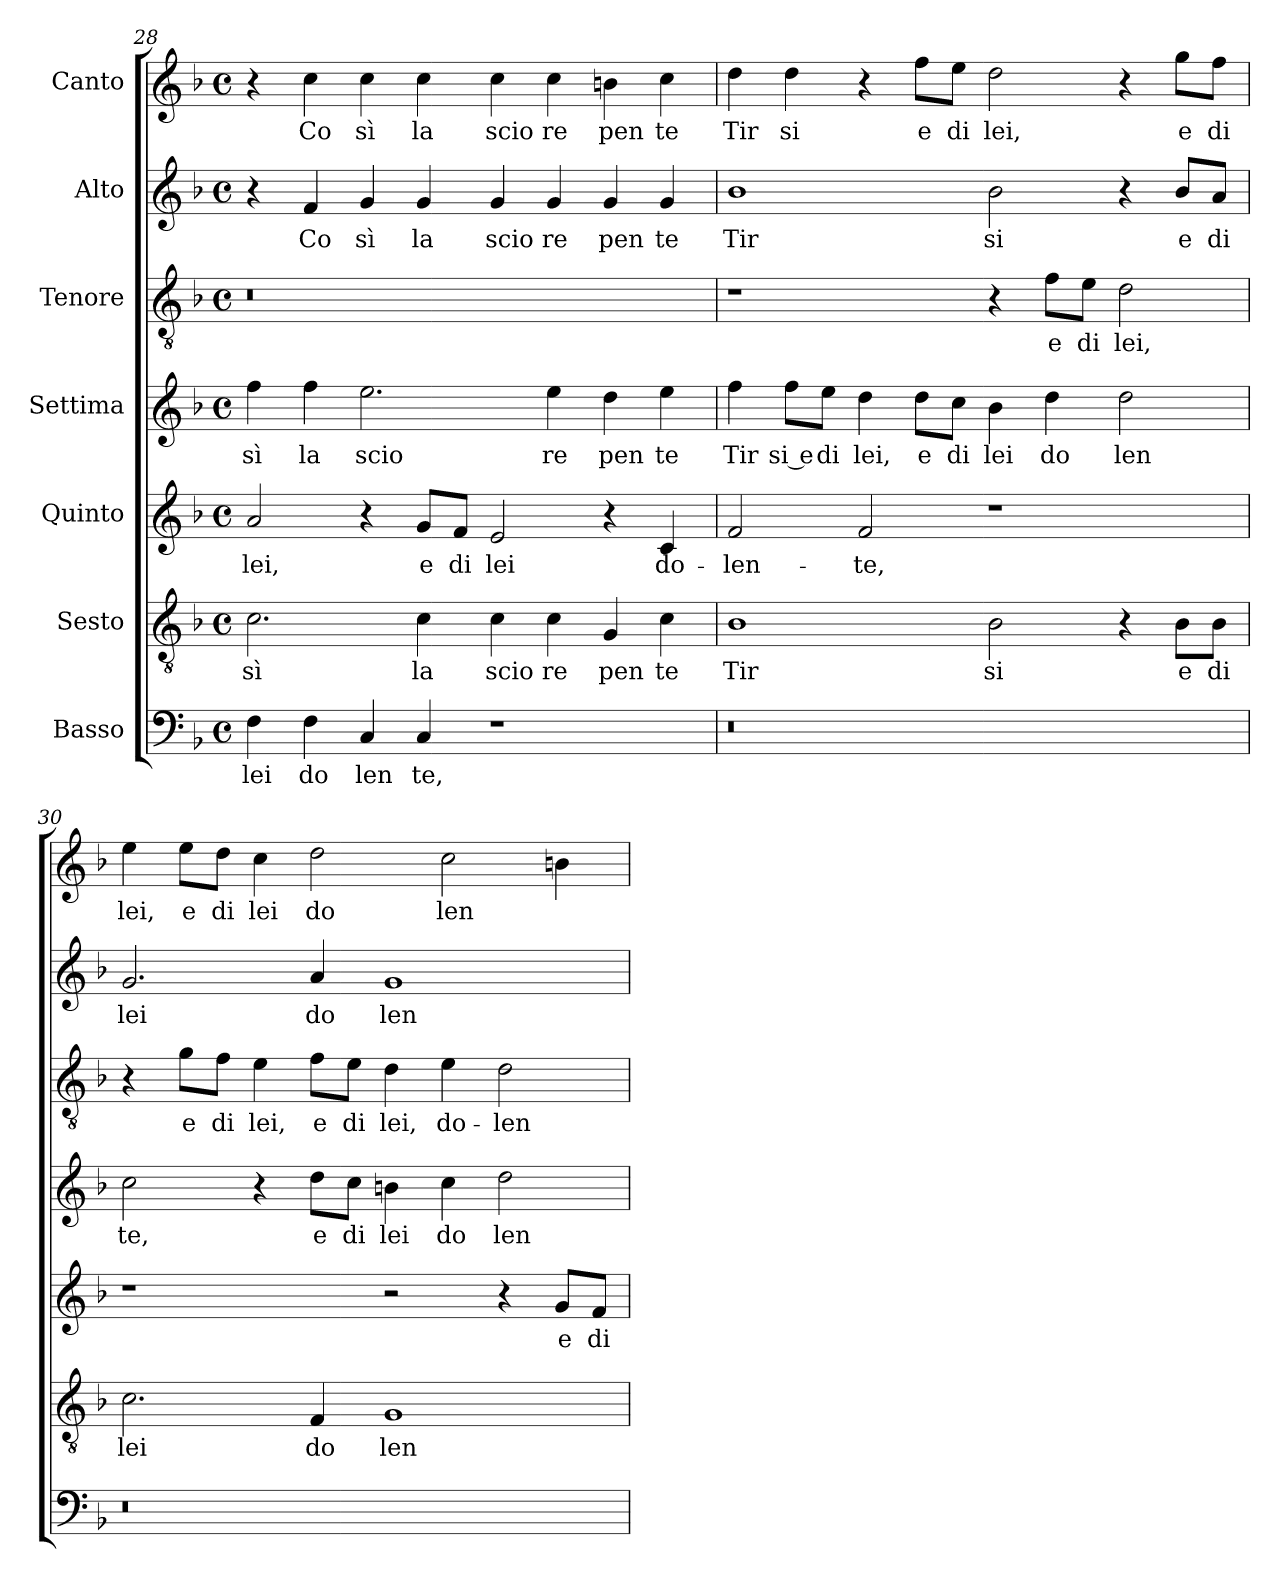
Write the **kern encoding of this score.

**kern	**text	**kern	**text	**kern	**text	**kern	**text	**kern	**text	**kern	**text	**kern	**text
*part7	*part7	*part6	*part6	*part5	*part5	*part4	*part4	*part3	*part3	*part2	*part2	*part1	*part1
*staff7	*staff7	*staff6	*staff6	*staff5	*staff5	*staff4	*staff4	*staff3	*staff3	*staff2	*staff2	*staff1	*staff1
*I"Basso	*	*I"Sesto	*	*I"Quinto	*	*I"Settima	*	*I"Tenore	*	*I"Alto	*	*I"Canto	*
!!LO:LB:g=z
*clefF4	*	*clefGv2	*	*clefG2	*	*clefG2	*	*clefGv2	*	*clefG2	*	*clefG2	*
*k[b-]	*	*k[b-]	*	*k[b-]	*	*k[b-]	*	*k[b-]	*	*k[b-]	*	*k[b-]	*
*F:	*	*F:	*	*F:	*	*F:	*	*F:	*	*F:	*	*F:	*
*M4/4	*	*M4/4	*	*M4/4	*	*M4/4	*	*M4/4	*	*M4/4	*	*M4/4	*
*met(c)	*	*met(c)	*	*met(c)	*	*met(c)	*	*met(c)	*	*met(c)	*	*met(c)	*
=28	=28	=28	=28	=28	=28	=28	=28	=28	=28	=28	=28	=28	=28
!	!LO:LY:b:cj	!	!LO:LY:b:cj	!	!LO:LY:b:cj	!	!LO:LY:b:cj	!	!	!	!	!	!
4F\	lei	2.c\	-sì	2a/	lei,	4ff\	sì	0r	.	4r	.	4r	.
!	!LO:LY:b:cj	!	!	!	!	!	!LO:LY:b:cj	!	!	!	!LO:LY:b:cj	!	!LO:LY:b:cj
4F\	do	.	.	.	.	4ff\	la	.	.	4f/	Co	4cc\	Co
!	!LO:LY:b:cj	!	!	!	!	!	!LO:LY:b:cj	!	!	!	!LO:LY:b:cj	!	!LO:LY:b:cj
4C/	len	.	.	4r	.	2.ee\	scio	.	.	4g/	sì	4cc\	sì
!	!LO:LY:b:cj	!	!LO:LY:b:cj	!	!LO:LY:b:cj	!	!	!	!	!	!LO:LY:b:cj	!	!LO:LY:b:cj
4C/	te,	4c\	la	8g/L	e	.	.	.	.	4g/	la	4cc\	la
!	!	!	!	!	!LO:LY:b:cj	!	!	!	!	!	!	!	!
.	.	.	.	8f/J	di	.	.	.	.	.	.	.	.
!	!	!	!LO:LY:b:cj	!	!LO:LY:b:cj	!	!	!	!	!	!LO:LY:b:cj	!	!LO:LY:b:cj
1r	.	4c\	scio	2e/	lei	.	.	.	.	4g/	scio	4cc\	scio
!	!	!	!LO:LY:b:cj	!	!	!	!LO:LY:b:cj	!	!	!	!LO:LY:b:cj	!	!LO:LY:b:cj
.	.	4c\	re	.	.	4ee\	re	.	.	4g/	re	4cc\	re
!	!	!	!LO:LY:b:cj	!	!	!	!LO:LY:b:cj	!	!	!	!LO:LY:b:cj	!	!LO:LY:b:cj
.	.	4G/	pen	4r	.	4dd\	pen	.	.	4g/	pen	4bn\	pen
!	!	!	!LO:LY:b:cj	!	!LO:LY:b:cj	!	!LO:LY:b:cj	!	!	!	!LO:LY:b:cj	!	!LO:LY:b:cj
.	.	4c\	te	4c/	do-	4ee\	te	.	.	4g/	te	4cc\	te
=29	=29	=29	=29	=29	=29	=29	=29	=29	=29	=29	=29	=29	=29
!	!	!	!LO:LY:b:cj	!	!LO:LY:b:cj	!	!LO:LY:b:cj	!	!	!	!LO:LY:b:cj	!	!LO:LY:b:cj
0r	.	1B-	Tir	2f/	-len-	4ff\	Tir	1r	.	1b-	Tir	4dd\	Tir
!	!	!	!	!	!	!	!LO:LY:b:rj	!	!	!	!	!	!LO:LY:b:cj
.	.	.	.	.	.	8ff\L	si e	.	.	.	.	4dd\	si
!	!	!	!	!	!	!	!LO:LY:b:cj	!	!	!	!	!	!
.	.	.	.	.	.	8ee\J	di	.	.	.	.	.	.
!	!	!	!	!	!LO:LY:b:cj	!	!LO:LY:b:cj	!	!	!	!	!	!
.	.	.	.	2f/	-te,	4dd\	lei,	.	.	.	.	4r	.
!	!	!	!	!	!	!	!LO:LY:b:cj	!	!	!	!	!	!LO:LY:b:cj
.	.	.	.	.	.	8dd\L	e	.	.	.	.	8ff\L	e
!	!	!	!	!	!	!	!LO:LY:b:cj	!	!	!	!	!	!LO:LY:b:cj
.	.	.	.	.	.	8cc\J	di	.	.	.	.	8ee\J	di
!	!	!	!LO:LY:b:cj	!	!	!	!LO:LY:b:cj	!	!	!	!LO:LY:b:cj	!	!LO:LY:b:cj
.	.	2B-\	si	1r	.	4b-\	lei	4r	.	2b-\	si	2dd\	lei,
!	!	!	!	!	!	!	!LO:LY:b:cj	!	!LO:LY:b:cj	!	!	!	!
.	.	.	.	.	.	4dd\	do	8f\L	e	.	.	.	.
!	!	!	!	!	!	!	!	!	!LO:LY:b:cj	!	!	!	!
.	.	.	.	.	.	.	.	8e\J	di	.	.	.	.
!	!	!	!	!	!	!	!LO:LY:b:cj	!	!LO:LY:b:cj	!	!	!	!
.	.	4r	.	.	.	2dd\	len	2d\	lei,	4r	.	4r	.
!	!	!	!LO:LY:b:cj	!	!	!	!	!	!	!	!LO:LY:b:cj	!	!LO:LY:b:cj
.	.	8B-\L	e	.	.	.	.	.	.	8b-/L	e	8gg\L	e
!	!	!	!LO:LY:b:cj	!	!	!	!	!	!	!	!LO:LY:b:cj	!	!LO:LY:b:cj
.	.	8B-\J	di	.	.	.	.	.	.	8a/J	di	8ff\J	di
=30	=30	=30	=30	=30	=30	=30	=30	=30	=30	=30	=30	=30	=30
!	!	!	!LO:LY:b:cj	!	!	!	!LO:LY:b:cj	!	!	!	!LO:LY:b:cj	!	!LO:LY:b:cj
0r	.	2.c\	lei	1r	.	2cc\	te,	4r	.	2.g/	lei	4ee\	lei,
!	!	!	!	!	!	!	!	!	!LO:LY:b:cj	!	!	!	!LO:LY:b:cj
.	.	.	.	.	.	.	.	8g\L	e	.	.	8ee\L	e
!	!	!	!	!	!	!	!	!	!LO:LY:b:cj	!	!	!	!LO:LY:b:cj
.	.	.	.	.	.	.	.	8f\J	di	.	.	8dd\J	di
!	!	!	!	!	!	!	!	!	!LO:LY:b:cj	!	!	!	!LO:LY:b:cj
.	.	.	.	.	.	4r	.	4e\	lei,	.	.	4cc\	lei
!	!	!	!LO:LY:b:cj	!	!	!	!LO:LY:b:cj	!	!LO:LY:b:cj	!	!LO:LY:b:cj	!	!LO:LY:b:cj
.	.	4F/	do	.	.	8dd\L	e	8f\L	e	4a/	do	2dd\	do
!	!	!	!	!	!	!	!LO:LY:b:cj	!	!LO:LY:b:cj	!	!	!	!
.	.	.	.	.	.	8cc\J	di	8e\J	di	.	.	.	.
!	!	!	!LO:LY:b:cj	!	!	!	!LO:LY:b:cj	!	!LO:LY:b:cj	!	!LO:LY:b:cj	!	!
.	.	1G	len	2r	.	4bn\	lei	4d\	lei,	1g	len	.	.
!	!	!	!	!	!	!	!LO:LY:b:cj	!	!LO:LY:b:cj	!	!	!	!LO:LY:b
.	.	.	.	.	.	4cc\	do	4e\	do-	.	.	2cc\	len
!	!	!	!	!	!	!	!LO:LY:b:cj	!	!LO:LY:b:cj	!	!	!	!
.	.	.	.	4r	.	2dd\	len	2d\	-len-	.	.	.	.
!	!	!	!	!	!LO:LY:b:cj	!	!	!	!	!	!	!	!
.	.	.	.	8g/L	e	.	.	.	.	.	.	4b\	.
!	!	!	!	!	!LO:LY:b:cj	!	!	!	!	!	!	!	!
.	.	.	.	8f/J	di	.	.	.	.	.	.	.	.
=	=	=	=	=	=	=	=	=	=	=	=	=	=
*-	*-	*-	*-	*-	*-	*-	*-	*-	*-	*-	*-	*-	*-
